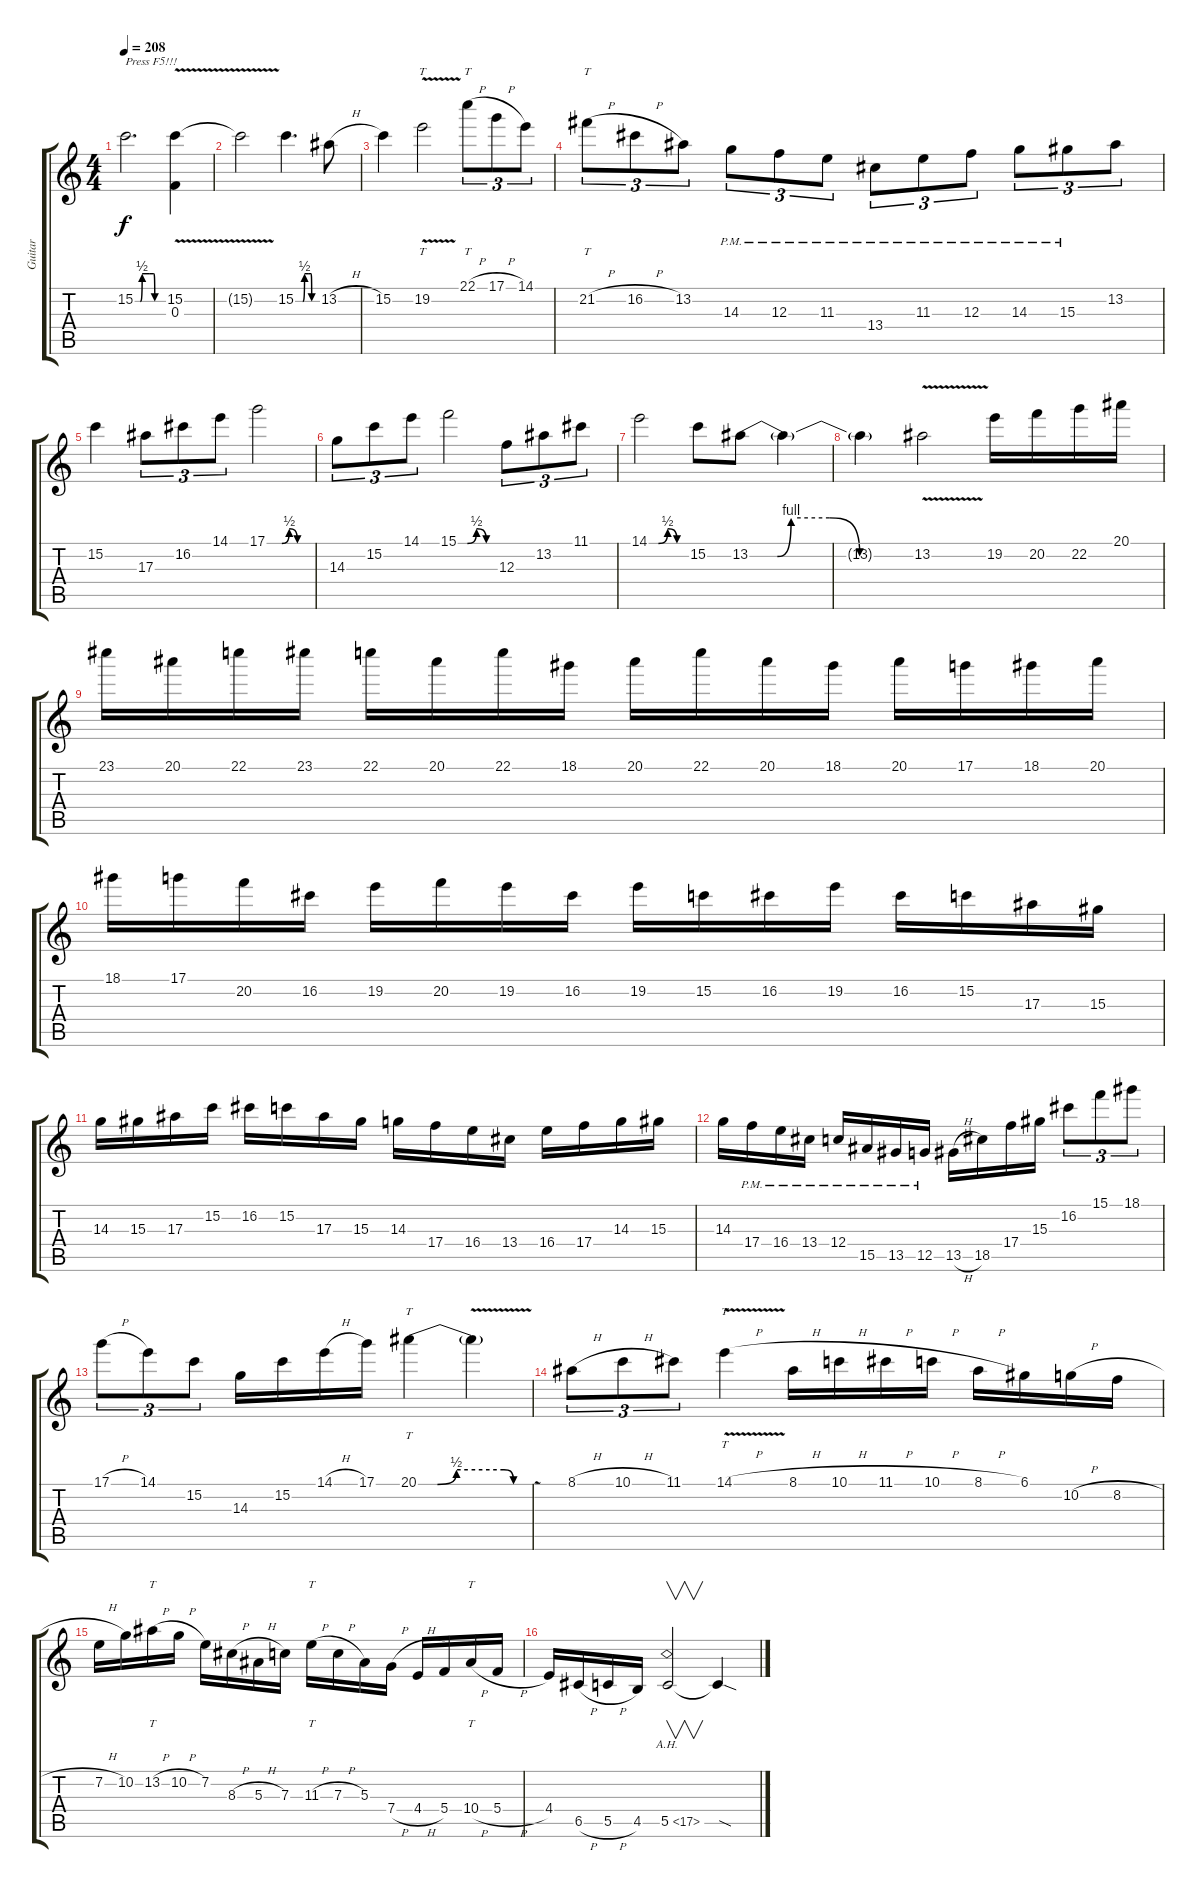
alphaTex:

\track ("Guitar" "Guitar") {instrument distortionguitar}
\staff {score tabs}
\tuning (D4 A3 F3 C3 G2 D2) {hide}
\ts (4 4)
\tempo 208
\clef g2
\ks c
15.2{be (custom 0 0 11 0 15 2 30 2 40 2 42 0 49 0 60 0)}.2{d txt "Press F5!!!" dy f instrument distortionguitar} (15.2{v} 0.3).4 |
15.2{t}.2 15.2{be (custom 0 0 10 0 20 0 25 2 35 2 43 2 45 0 60 0)}.4{d} 13.2{h}.8 |
15.2.4 19.2{v}.2{tt} 22.1{h}.8{tt tu (3 2)} 17.1{h}.8{tu (3 2)} 14.1.8{tu (3 2)} |
21.2{h}.8{tt tu (3 2)} 16.2{h}.8{tu (3 2)} 13.2.8{tu (3 2)} 14.3{pm}.8{tu (3 2)} 12.3{pm}.8{tu (3 2)} 11.3{pm}.8{tu (3 2)} 13.4{pm}.8{tu (3 2)} 11.3{pm}.8{tu (3 2)} 12.3{pm}.8{tu (3 2)} 14.3{pm}.8{tu (3 2)} 15.3{pm}.8{tu (3 2)} 13.2.8{tu (3 2)} |
15.2.4 17.3.8{tu (3 2)} 16.2.8{tu (3 2)} 14.1.8{tu (3 2)} 17.1{be (custom 0 0 12 0 17 0 20 0 30 2 41 0 60 0)}.2 |
14.3.8{tu (3 2)} 15.2.8{tu (3 2)} 14.1.8{tu (3 2)} 15.1{be (custom 0 0 15 0 30 2 46 0 60 0)}.2 12.3.8{tu (3 2)} 13.2.8{tu (3 2)} 11.1.8{tu (3 2)} |
14.1{be (custom 0 0 15 0 30 2 45 0 60 0)}.2 15.2.8 13.2{be (custom 0 0 10 0 15 4 29 4 40 0 55 0 60 0)}.8 13.2{t}.4 |
13.2{t}.4 13.2{v}.2 19.2.16 20.2.16 22.2.16 20.1.16 |
23.1.16 20.1.16 22.1.16 23.1.16 22.1.16 20.1.16 22.1.16 18.1.16 20.1.16 22.1.16 20.1.16 18.1.16 20.1.16 17.1.16 18.1.16 20.1.16 |
18.1.16 17.1.16 20.2.16 16.2.16 19.2.16 20.2.16 19.2.16 16.2.16 19.2.16 15.2.16 16.2.16 19.2.16 16.2.16 15.2.16 17.3.16 15.3.16 |
14.3.16 15.3.16 17.3.16 15.2.16 16.2.16 15.2.16 17.3.16 15.3.16 14.3.16 17.4.16 16.4.16 13.4.16 16.4.16 17.4.16 14.3.16 15.3.16 |
14.3.16 17.4{pm}.16 16.4{pm}.16 13.4{pm}.16 12.4{pm}.16 15.5{pm}.16 13.5{pm}.16 12.5{pm}.16 13.5{h}.16 18.5.16 17.4.16 15.3.16 16.2.8{tu (3 2)} 15.1.8{tu (3 2)} 18.1.8{tu (3 2)} |
17.1{h}.8{tu (3 2)} 14.1.8{tu (3 2)} 15.2.8{tu (3 2)} 14.3.16 15.2.16 14.1{h}.16 17.1.16 20.1{be (custom 0 0 10 0 20 2 26 2 45 2 50 0 60 0)}.4{tt} 20.1{v t}.4 |
8.1{h}.8{tu (3 2)} 10.1{h}.8{tu (3 2)} 11.1.8{tu (3 2)} 14.1{v h}.4{tt} 8.1{h}.16 10.1{h}.16 11.1{h}.16 10.1{h}.16 8.1{h}.16 6.1.16 10.2{h}.16 8.2{h}.16 |
7.2{h}.16 10.2.16 13.2{h}.16{tt} 10.2{h}.16 7.2.16 8.3{h}.16 5.3{h}.16 7.3.16 11.3{h}.16{tt} 7.3{h}.16 5.3.16 7.4{h}.16 4.4{h}.16 5.4.16 10.4{h}.16{tt} 5.4{h}.16 |
4.4.16 6.5{h}.16 5.5{h}.16 4.5.16 5.5{ah 12}.2{v} 5.5{sod t}.4
